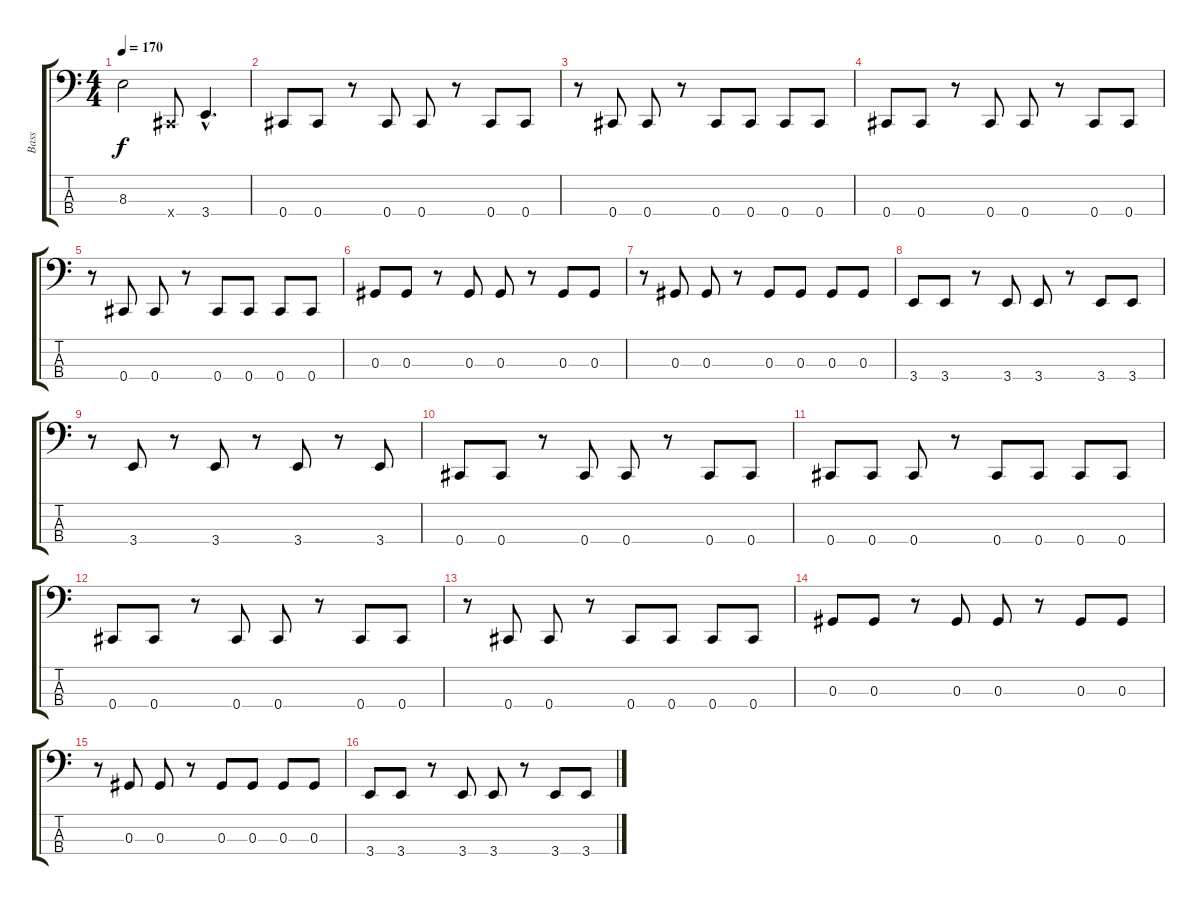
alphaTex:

\track ("Bass" "Bass") {instrument electricbassfinger}
\staff {score tabs}
\tuning (Gb2 Db2 Ab1 Db1) {hide}
\ts (4 4)
\tempo 170
\clef f4
\ks c
8.3{t}.2{dy f} 0.4{x}.8 3.4{hac}.4{d} |
0.4.8 0.4.8 r.8 0.4.8 0.4.8 r.8 0.4.8 0.4.8 |
r.8 0.4.8 0.4.8 r.8 0.4.8 0.4.8 0.4.8 0.4.8 |
0.4.8 0.4.8 r.8 0.4.8 0.4.8 r.8 0.4.8 0.4.8 |
r.8 0.4.8 0.4.8 r.8 0.4.8 0.4.8 0.4.8 0.4.8 |
0.3.8 0.3.8 r.8 0.3.8 0.3.8 r.8 0.3.8 0.3.8 |
r.8 0.3.8 0.3.8 r.8 0.3.8 0.3.8 0.3.8 0.3.8 |
3.4.8 3.4.8 r.8 3.4.8 3.4.8 r.8 3.4.8 3.4.8 |
r.8 3.4.8 r.8 3.4.8 r.8 3.4.8 r.8 3.4.8 |
0.4.8 0.4.8 r.8 0.4.8 0.4.8 r.8 0.4.8 0.4.8 |
0.4.8 0.4.8 0.4.8 r.8 0.4.8 0.4.8 0.4.8 0.4.8 |
0.4.8 0.4.8 r.8 0.4.8 0.4.8 r.8 0.4.8 0.4.8 |
r.8 0.4.8 0.4.8 r.8 0.4.8 0.4.8 0.4.8 0.4.8 |
0.3.8 0.3.8 r.8 0.3.8 0.3.8 r.8 0.3.8 0.3.8 |
r.8 0.3.8 0.3.8 r.8 0.3.8 0.3.8 0.3.8 0.3.8 |
3.4.8 3.4.8 r.8 3.4.8 3.4.8 r.8 3.4.8 3.4.8
